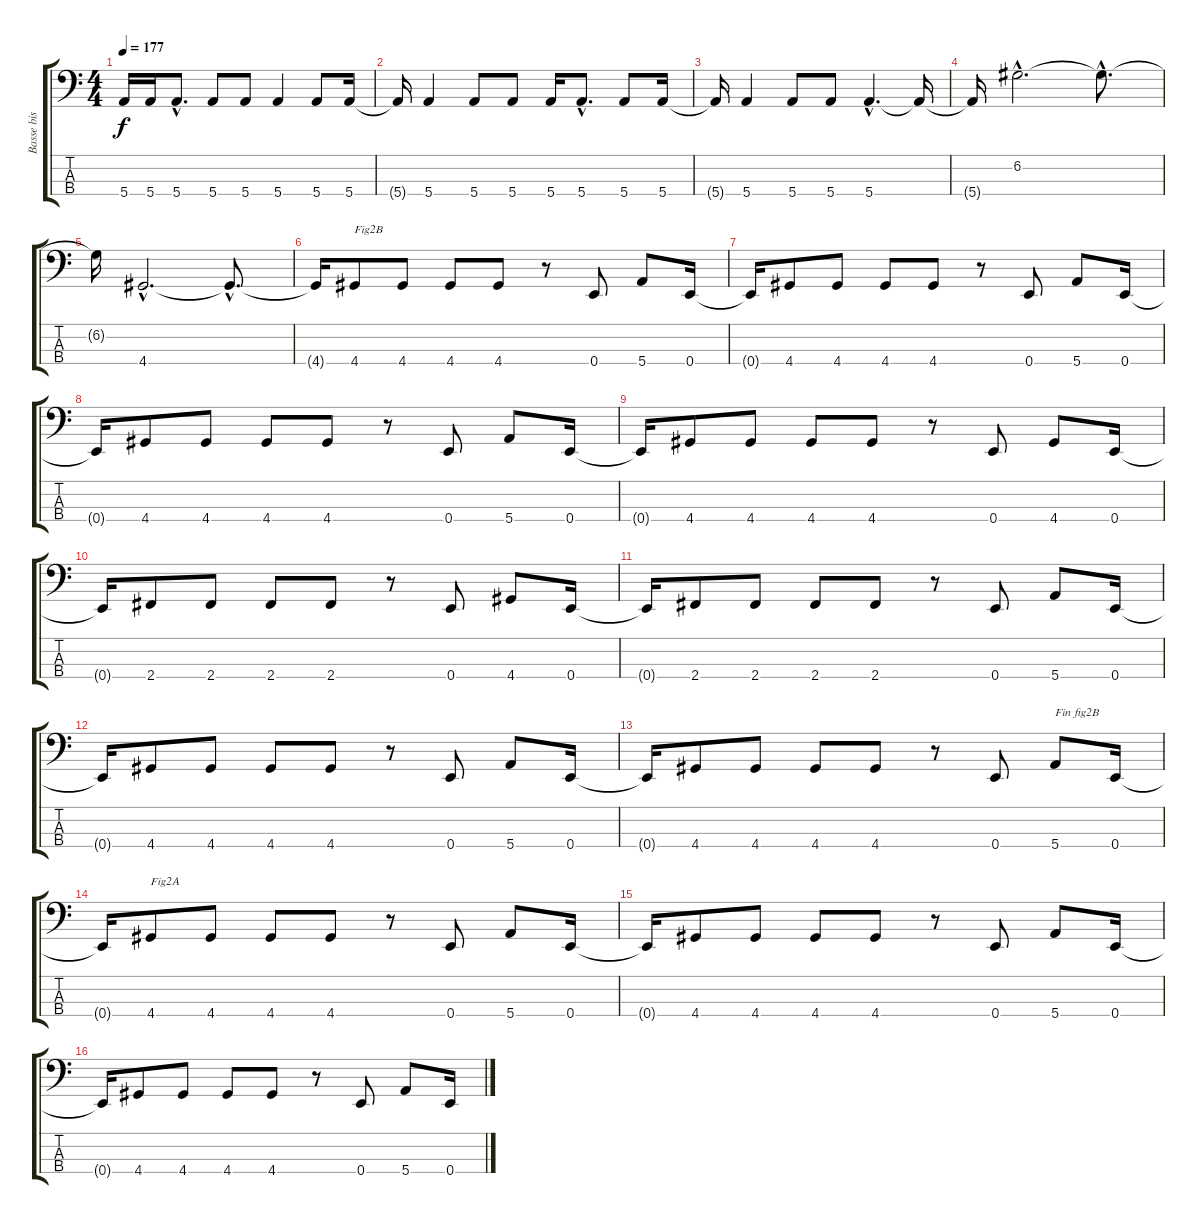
\track ("Basse bis" "Basse bis") {instrument synthbass2}
\staff {score tabs}
\tuning (G2 D2 A1 E1) {hide}
\ts (4 4)
\tempo 177
\clef f4
\ks c
5.4{t}.16{dy f} 5.4.16 5.4{hac}.8{d} 5.4.8 5.4.8 5.4.4 5.4.8 5.4.16 |
5.4{t}.16 5.4.4 5.4.8 5.4.8 5.4.16 5.4{hac}.8{d} 5.4.8 5.4.16 |
5.4{t}.16 5.4.4 5.4.8 5.4.8 5.4{hac}.4{d} 5.4{t}.16 |
5.4{t}.16 6.2{hac}.2{d} 6.2{hac t}.8{d} |
6.2{t}.16 4.4{hac}.2{d} 4.4{hac t}.8{d} |
4.4{t}.16 4.4.8{txt "Fig2B"} 4.4.8 4.4.8 4.4.8 r.8 0.4.8 5.4.8 0.4.16 |
0.4{t}.16 4.4.8 4.4.8 4.4.8 4.4.8 r.8 0.4.8 5.4.8 0.4.16 |
0.4{t}.16 4.4.8 4.4.8 4.4.8 4.4.8 r.8 0.4.8 5.4.8 0.4.16 |
0.4{t}.16 4.4.8 4.4.8 4.4.8 4.4.8 r.8 0.4.8 4.4.8 0.4.16 |
0.4{t}.16 2.4.8 2.4.8 2.4.8 2.4.8 r.8 0.4.8 4.4.8 0.4.16 |
0.4{t}.16 2.4.8 2.4.8 2.4.8 2.4.8 r.8 0.4.8 5.4.8 0.4.16 |
0.4{t}.16 4.4.8 4.4.8 4.4.8 4.4.8 r.8 0.4.8 5.4.8 0.4.16 |
0.4{t}.16 4.4.8 4.4.8 4.4.8 4.4.8 r.8 0.4.8 5.4.8{txt "Fin fig2B"} 0.4.16 |
0.4{t}.16 4.4.8{txt "Fig2A"} 4.4.8 4.4.8 4.4.8 r.8 0.4.8 5.4.8 0.4.16 |
0.4{t}.16 4.4.8 4.4.8 4.4.8 4.4.8 r.8 0.4.8 5.4.8 0.4.16 |
0.4{t}.16 4.4.8 4.4.8 4.4.8 4.4.8 r.8 0.4.8 5.4.8 0.4.16
